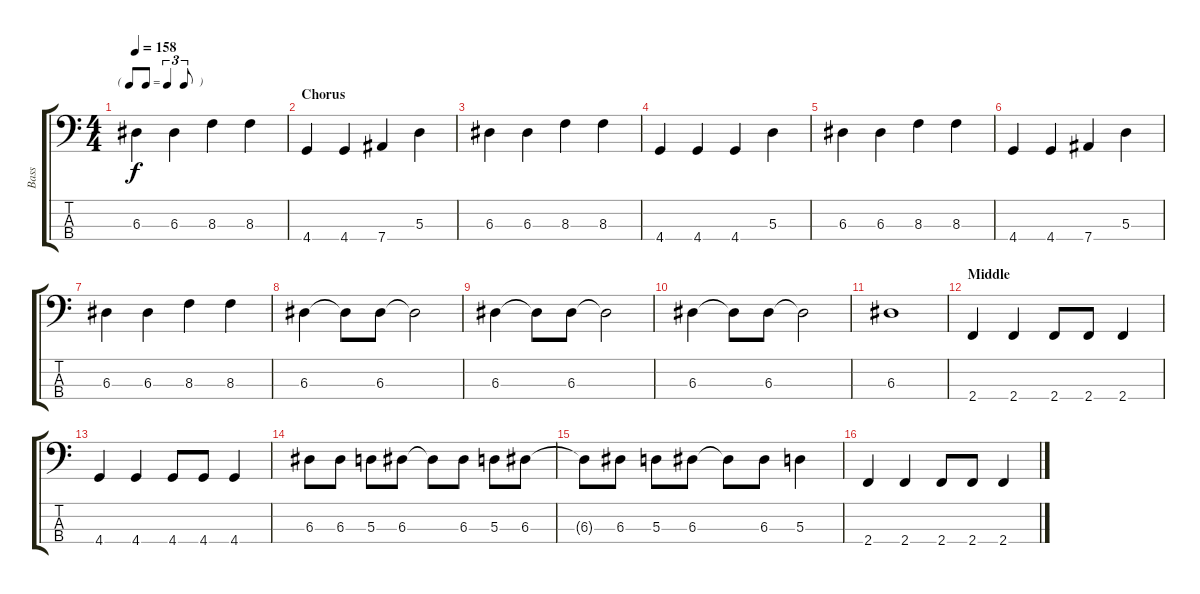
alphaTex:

\track ("Bass" "Bass") {instrument electricbassfinger}
\staff {score tabs}
\tuning (G2 D2 A1 Eb1) {hide}
\ts (4 4)
\tf triplet8th
\tempo 158
\clef f4
\ks c
6.3.4{dy f} 6.3.4 8.3.4 8.3.4 |
\section ("" "Chorus")
4.4.4 4.4.4 7.4.4 5.3.4 |
6.3.4 6.3.4 8.3.4 8.3.4 |
4.4.4 4.4.4 4.4.4 5.3.4 |
6.3.4 6.3.4 8.3.4 8.3.4 |
4.4.4 4.4.4 7.4.4 5.3.4 |
6.3.4 6.3.4 8.3.4 8.3.4 |
6.3.4 6.3{t}.8 6.3.8 6.3{t}.2 |
6.3.4 6.3{t}.8 6.3.8 6.3{t}.2 |
6.3.4 6.3{t}.8 6.3.8 6.3{t}.2 |
6.3.1 |
\section ("" "Middle")
2.4.4 2.4.4 2.4.8 2.4.8 2.4.4 |
4.4.4 4.4.4 4.4.8 4.4.8 4.4.4 |
6.3.8 6.3.8 5.3.8 6.3.8 6.3{t}.8 6.3.8 5.3.8 6.3.8 |
6.3{t}.8 6.3.8 5.3.8 6.3.8 6.3{t}.8 6.3.8 5.3.4 |
2.4.4 2.4.4 2.4.8 2.4.8 2.4.4
